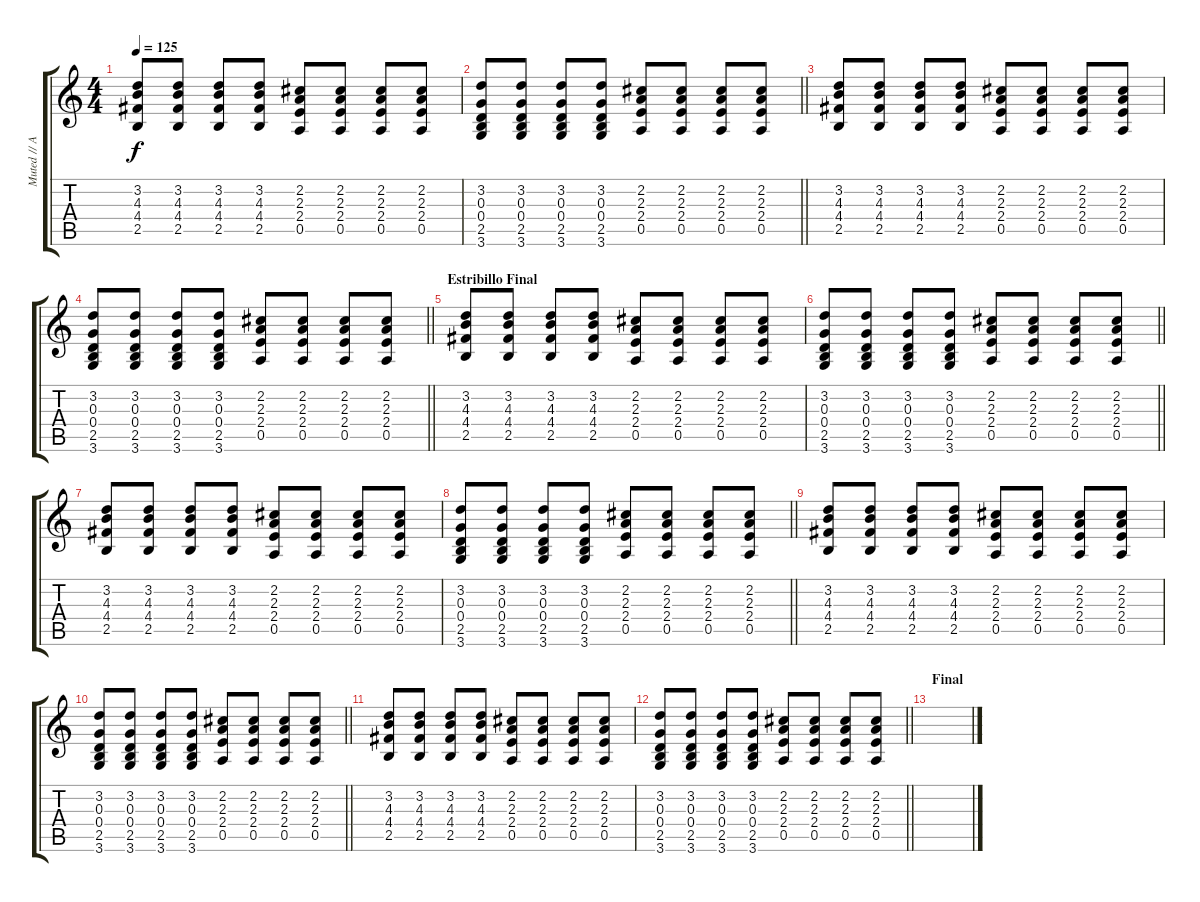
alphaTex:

\track ("Muted // Acoustic" "Muted // A") {instrument electricguitarmuted}
\staff {score tabs}
\tuning (E4 B3 G3 D3 A2 E2) {hide}
\ts (4 4)
\tempo 125
\clef g2
\ks c
(3.2 4.3 4.4 2.5).8{dy f} (3.2 4.3 4.4 2.5).8 (3.2 4.3 4.4 2.5).8 (3.2 4.3 4.4 2.5).8 (2.2 2.3 2.4 0.5).8 (2.2 2.3 2.4 0.5).8 (2.2 2.3 2.4 0.5).8 (2.2 2.3 2.4 0.5).8 |
\barLineRight lightlight
(3.2 0.3 0.4 2.5 3.6).8 (3.2 0.3 0.4 2.5 3.6).8 (3.2 0.3 0.4 2.5 3.6).8 (3.2 0.3 0.4 2.5 3.6).8 (2.2 2.3 2.4 0.5).8 (2.2 2.3 2.4 0.5).8 (2.2 2.3 2.4 0.5).8 (2.2 2.3 2.4 0.5).8 |
(3.2 4.3 4.4 2.5).8 (3.2 4.3 4.4 2.5).8 (3.2 4.3 4.4 2.5).8 (3.2 4.3 4.4 2.5).8 (2.2 2.3 2.4 0.5).8 (2.2 2.3 2.4 0.5).8 (2.2 2.3 2.4 0.5).8 (2.2 2.3 2.4 0.5).8 |
\barLineRight lightlight
(3.2 0.3 0.4 2.5 3.6).8 (3.2 0.3 0.4 2.5 3.6).8 (3.2 0.3 0.4 2.5 3.6).8 (3.2 0.3 0.4 2.5 3.6).8 (2.2 2.3 2.4 0.5).8 (2.2 2.3 2.4 0.5).8 (2.2 2.3 2.4 0.5).8 (2.2 2.3 2.4 0.5).8 |
\section ("" "Estribillo Final")
(3.2 4.3 4.4 2.5).8 (3.2 4.3 4.4 2.5).8 (3.2 4.3 4.4 2.5).8 (3.2 4.3 4.4 2.5).8 (2.2 2.3 2.4 0.5).8 (2.2 2.3 2.4 0.5).8 (2.2 2.3 2.4 0.5).8 (2.2 2.3 2.4 0.5).8 |
\barLineRight lightlight
(3.2 0.3 0.4 2.5 3.6).8 (3.2 0.3 0.4 2.5 3.6).8 (3.2 0.3 0.4 2.5 3.6).8 (3.2 0.3 0.4 2.5 3.6).8 (2.2 2.3 2.4 0.5).8 (2.2 2.3 2.4 0.5).8 (2.2 2.3 2.4 0.5).8 (2.2 2.3 2.4 0.5).8 |
(3.2 4.3 4.4 2.5).8 (3.2 4.3 4.4 2.5).8 (3.2 4.3 4.4 2.5).8 (3.2 4.3 4.4 2.5).8 (2.2 2.3 2.4 0.5).8 (2.2 2.3 2.4 0.5).8 (2.2 2.3 2.4 0.5).8 (2.2 2.3 2.4 0.5).8 |
\barLineRight lightlight
(3.2 0.3 0.4 2.5 3.6).8 (3.2 0.3 0.4 2.5 3.6).8 (3.2 0.3 0.4 2.5 3.6).8 (3.2 0.3 0.4 2.5 3.6).8 (2.2 2.3 2.4 0.5).8 (2.2 2.3 2.4 0.5).8 (2.2 2.3 2.4 0.5).8 (2.2 2.3 2.4 0.5).8 |
(3.2 4.3 4.4 2.5).8 (3.2 4.3 4.4 2.5).8 (3.2 4.3 4.4 2.5).8 (3.2 4.3 4.4 2.5).8 (2.2 2.3 2.4 0.5).8 (2.2 2.3 2.4 0.5).8 (2.2 2.3 2.4 0.5).8 (2.2 2.3 2.4 0.5).8 |
\barLineRight lightlight
(3.2 0.3 0.4 2.5 3.6).8 (3.2 0.3 0.4 2.5 3.6).8 (3.2 0.3 0.4 2.5 3.6).8 (3.2 0.3 0.4 2.5 3.6).8 (2.2 2.3 2.4 0.5).8 (2.2 2.3 2.4 0.5).8 (2.2 2.3 2.4 0.5).8 (2.2 2.3 2.4 0.5).8 |
(3.2 4.3 4.4 2.5).8 (3.2 4.3 4.4 2.5).8 (3.2 4.3 4.4 2.5).8 (3.2 4.3 4.4 2.5).8 (2.2 2.3 2.4 0.5).8 (2.2 2.3 2.4 0.5).8 (2.2 2.3 2.4 0.5).8 (2.2 2.3 2.4 0.5).8 |
\barLineRight lightlight
(3.2 0.3 0.4 2.5 3.6).8 (3.2 0.3 0.4 2.5 3.6).8 (3.2 0.3 0.4 2.5 3.6).8 (3.2 0.3 0.4 2.5 3.6).8 (2.2 2.3 2.4 0.5).8 (2.2 2.3 2.4 0.5).8 (2.2 2.3 2.4 0.5).8 (2.2 2.3 2.4 0.5).8 |
\section ("" "Final")
